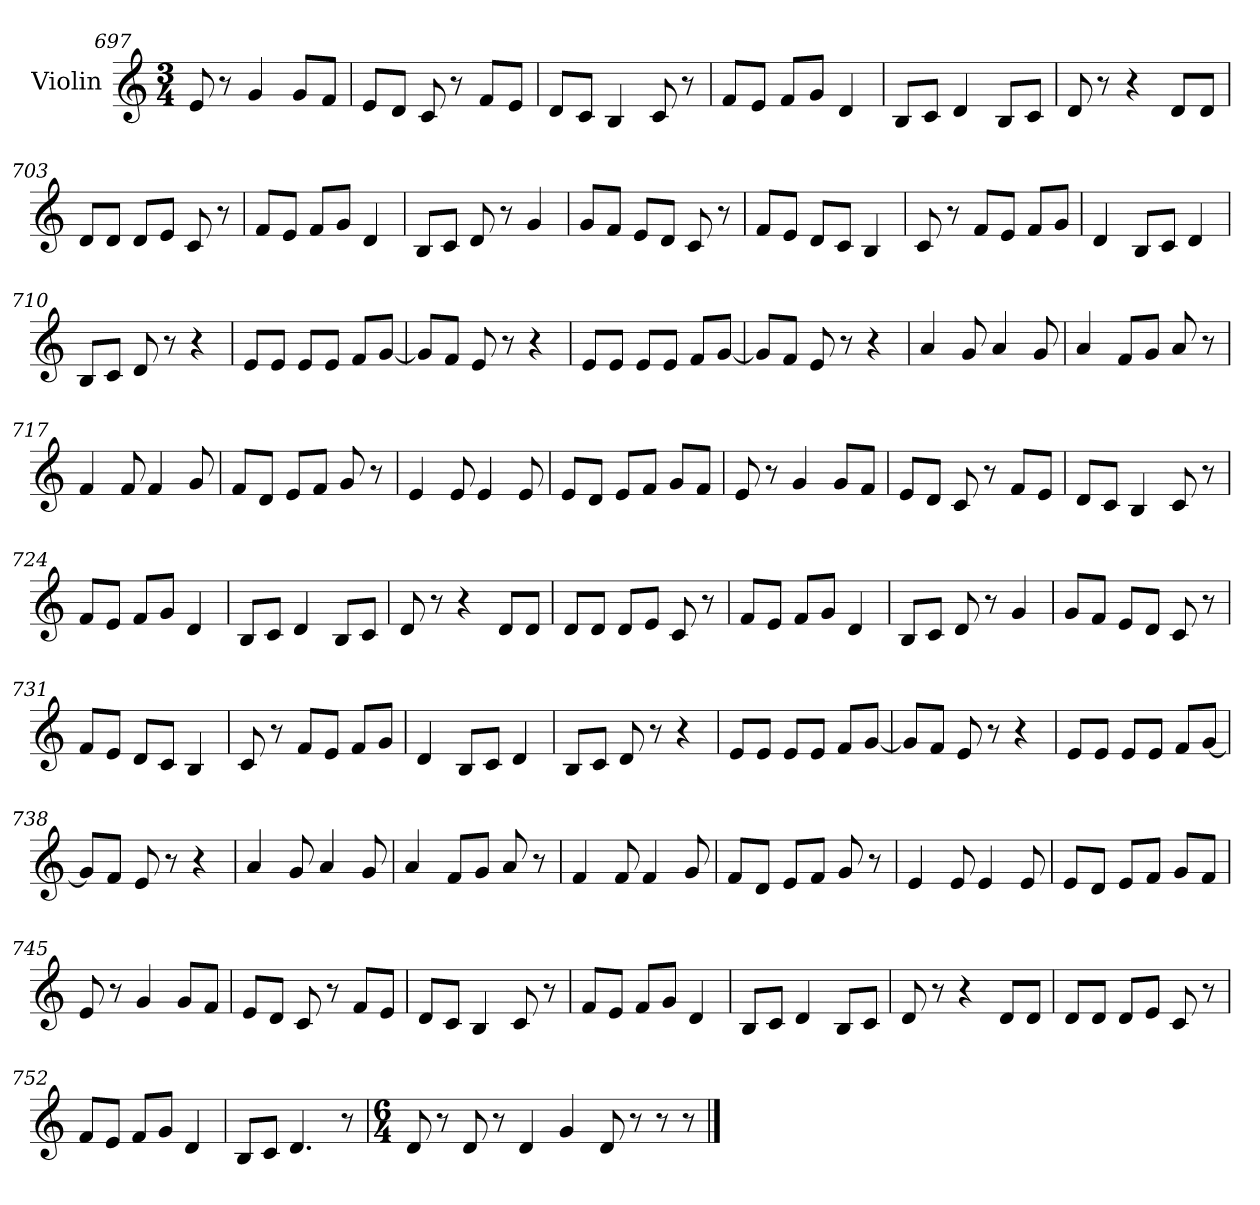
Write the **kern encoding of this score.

**kern
*part1
*staff1
*I"Violin
*clefG2
*k[]
*C:
*M3/4
=697
8e/
8r
4g/
8g/L
8f/J
=698
8e/L
8d/J
8c/
8r
8f/L
8e/J
=699
8d/L
8c/J
4B/
8c/
8r
!!LO:PB:g=z
=700
8f/L
8e/J
8f/L
8g/J
4d/
=701
8B/L
8c/J
4d/
8B/L
8c/J
!!LO:PB:g=z
=702
8d/
8r
4r
8d/L
8d/J
=703
8d/L
8d/J
8d/L
8e/J
8c/
8r
=704
8f/L
8e/J
8f/L
8g/J
4d/
=705
8B/L
8c/J
8d/
8r
4g/
!!LO:PB:g=z
=706
8g/L
8f/J
8e/L
8d/J
8c/
8r
=707
8f/L
8e/J
8d/L
8c/J
4B/
!!LO:PB:g=z
=708
8c/
8r
8f/L
8e/J
8f/L
8g/J
=709
4d/
8B/L
8c/J
4d/
=710
8B/L
8c/J
8d/
8r
4r
=711
8e/L
8e/J
8e/L
8e/J
8f/L
[8g/J
!!LO:PB:g=z
=712
8g/L]
8f/J
8e/
8r
4r
=713
8e/L
8e/J
8e/L
8e/J
8f/L
[8g/J
!!LO:PB:g=z
=714
8g/L]
8f/J
8e/
8r
4r
=715
4a/
8g/
4a/
8g/
=716
4a/
8f/L
8g/J
8a/
8r
=717
4f/
8f/
4f/
8g/
!!LO:PB:g=z
=718
8f/L
8d/J
8e/L
8f/J
8g/
8r
=719
4e/
8e/
4e/
8e/
!!LO:PB:g=z
=720
8e/L
8d/J
8e/L
8f/J
8g/L
8f/J
=721
8e/
8r
4g/
8g/L
8f/J
=722
8e/L
8d/J
8c/
8r
8f/L
8e/J
=723
8d/L
8c/J
4B/
8c/
8r
=724
8f/L
8e/J
8f/L
8g/J
4d/
=725
8B/L
8c/J
4d/
8B/L
8c/J
!!LO:PB:g=z
=726
8d/
8r
4r
8d/L
8d/J
=727
8d/L
8d/J
8d/L
8e/J
8c/
8r
=728
8f/L
8e/J
8f/L
8g/J
4d/
=729
8B/L
8c/J
8d/
8r
4g/
!!LO:PB:g=z
=730
8g/L
8f/J
8e/L
8d/J
8c/
8r
=731
8f/L
8e/J
8d/L
8c/J
4B/
!!LO:PB:g=z
=732
8c/
8r
8f/L
8e/J
8f/L
8g/J
=733
4d/
8B/L
8c/J
4d/
=734
8B/L
8c/J
8d/
8r
4r
=735
8e/L
8e/J
8e/L
8e/J
8f/L
[8g/J
!!LO:PB:g=z
=736
8g/L]
8f/J
8e/
8r
4r
=737
8e/L
8e/J
8e/L
8e/J
8f/L
[8g/J
!!LO:PB:g=z
=738
8g/L]
8f/J
8e/
8r
4r
=739
4a/
8g/
4a/
8g/
=740
4a/
8f/L
8g/J
8a/
8r
=741
4f/
8f/
4f/
8g/
!!LO:PB:g=z
=742
8f/L
8d/J
8e/L
8f/J
8g/
8r
=743
4e/
8e/
4e/
8e/
!!LO:PB:g=z
=744
8e/L
8d/J
8e/L
8f/J
8g/L
8f/J
=745
8e/
8r
4g/
8g/L
8f/J
=746
8e/L
8d/J
8c/
8r
8f/L
8e/J
=747
8d/L
8c/J
4B/
8c/
8r
!!LO:PB:g=z
=748
8f/L
8e/J
8f/L
8g/J
4d/
=749
8B/L
8c/J
4d/
8B/L
8c/J
!!LO:PB:g=z
=750
8d/
8r
4r
8d/L
8d/J
=751
8d/L
8d/J
8d/L
8e/J
8c/
8r
=752
8f/L
8e/J
8f/L
8g/J
4d/
=753
*MM80
8B/L
8c/J
4.d/
8r
!!LO:PB:g=z
=754
*M6/4
8d/
8r
8d/
8r
4d/
4g/
8d/
8r
8r
8r
==
*-
